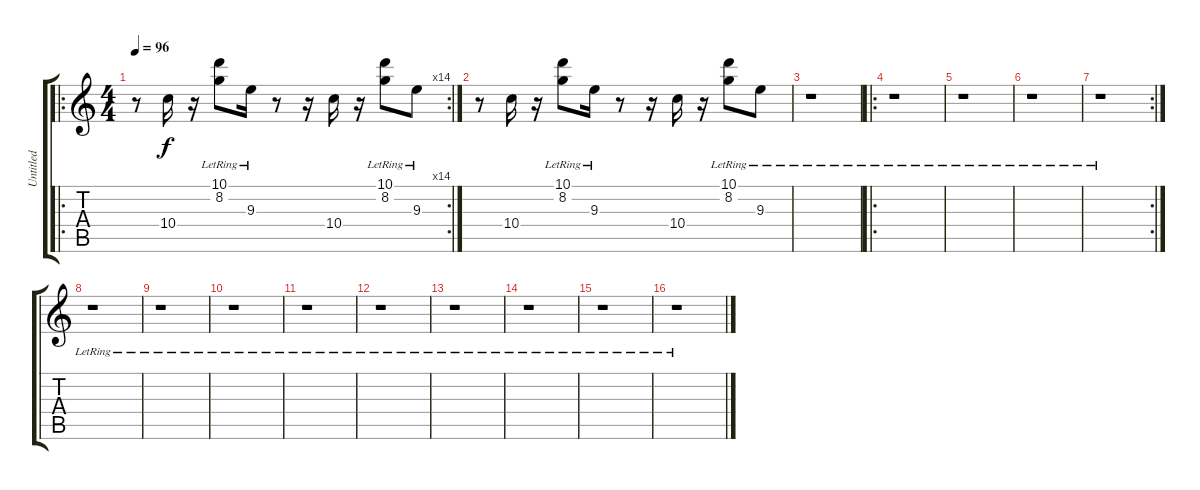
\track ("Untitled" "Untitled") {instrument electricguitarclean}
\staff {score tabs}
\tuning (E4 B3 G3 D3 A2 D2) {hide}
\ro
\rc 14
\ts (4 4)
\tempo 96
\clef g2
\ks c
r.8{dy f} 10.4.16 r.16 (10.1{lr} 8.2{lr}).8 9.3{lr}.16 r.8 r.16 10.4.16 r.16 (10.1{lr} 8.2{lr}).8 9.3{lr}.8 |
r.8 10.4.16 r.16 (10.1{lr} 8.2{lr}).8 9.3{lr}.16 r.8 r.16 10.4.16 r.16 (10.1{lr} 8.2{lr}).8 9.3{lr}.8 |
r.1 |
\ro
r.1 |
r.1 |
r.1 |
\rc 2
r.1 |
r.1 |
r.1 |
r.1 |
r.1 |
r.1 |
r.1 |
r.1 |
r.1 |
r.1
